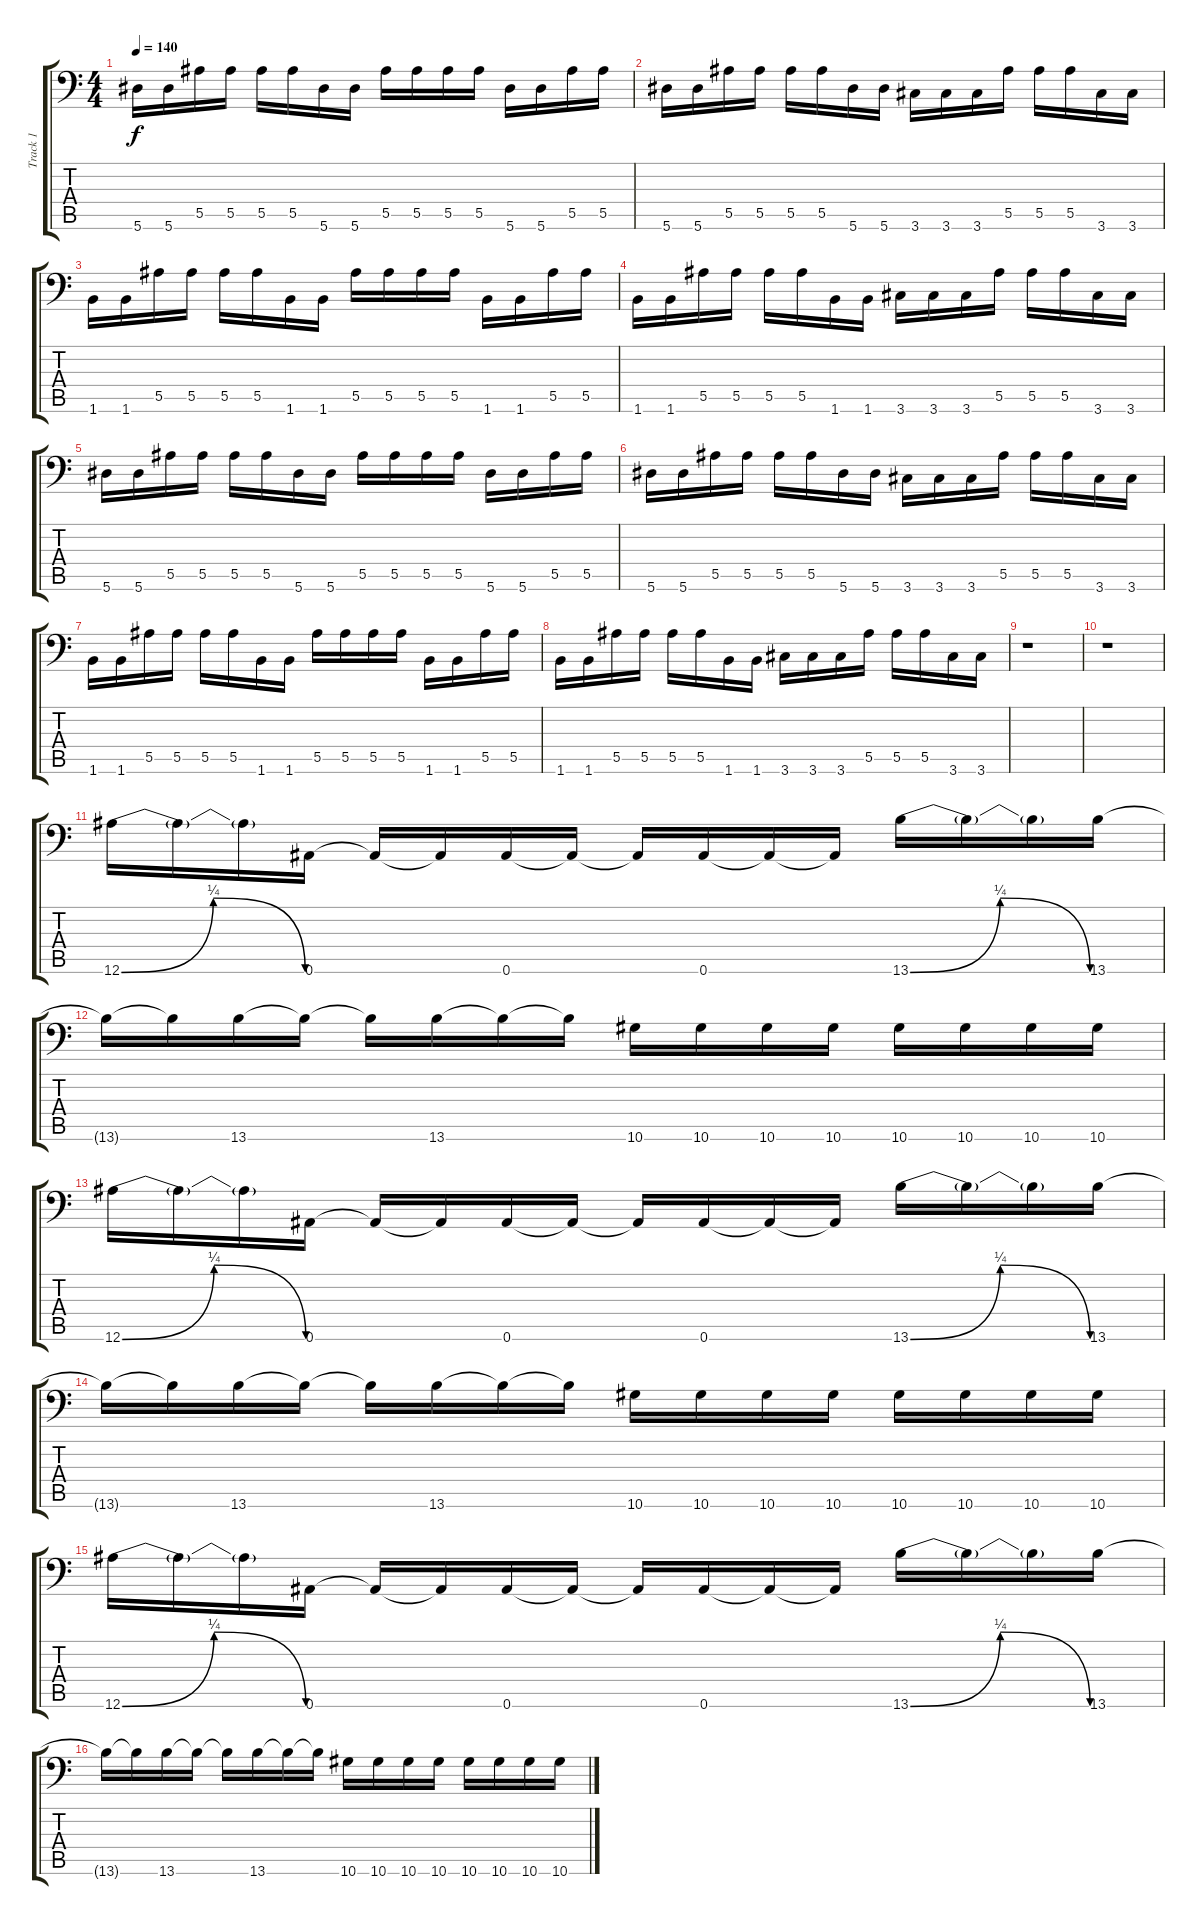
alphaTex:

\track ("Track 1" "Track 1") {instrument distortionguitar}
\staff {score tabs}
\tuning (C4 G3 Eb3 Bb2 F2 Bb1) {hide}
\ts (4 4)
\tempo 140
\clef f4
\ks c
5.6.16{dy f} 5.6.16 5.5.16 5.5.16 5.5.16 5.5.16 5.6.16 5.6.16 5.5.16 5.5.16 5.5.16 5.5.16 5.6.16 5.6.16 5.5.16 5.5.16 |
5.6.16 5.6.16 5.5.16 5.5.16 5.5.16 5.5.16 5.6.16 5.6.16 3.6.16 3.6.16 3.6.16 5.5.16 5.5.16 5.5.16 3.6.16 3.6.16 |
1.6.16 1.6.16 5.5.16 5.5.16 5.5.16 5.5.16 1.6.16 1.6.16 5.5.16 5.5.16 5.5.16 5.5.16 1.6.16 1.6.16 5.5.16 5.5.16 |
1.6.16 1.6.16 5.5.16 5.5.16 5.5.16 5.5.16 1.6.16 1.6.16 3.6.16 3.6.16 3.6.16 5.5.16 5.5.16 5.5.16 3.6.16 3.6.16 |
5.6.16 5.6.16 5.5.16 5.5.16 5.5.16 5.5.16 5.6.16 5.6.16 5.5.16 5.5.16 5.5.16 5.5.16 5.6.16 5.6.16 5.5.16 5.5.16 |
5.6.16 5.6.16 5.5.16 5.5.16 5.5.16 5.5.16 5.6.16 5.6.16 3.6.16 3.6.16 3.6.16 5.5.16 5.5.16 5.5.16 3.6.16 3.6.16 |
1.6.16 1.6.16 5.5.16 5.5.16 5.5.16 5.5.16 1.6.16 1.6.16 5.5.16 5.5.16 5.5.16 5.5.16 1.6.16 1.6.16 5.5.16 5.5.16 |
1.6.16 1.6.16 5.5.16 5.5.16 5.5.16 5.5.16 1.6.16 1.6.16 3.6.16 3.6.16 3.6.16 5.5.16 5.5.16 5.5.16 3.6.16 3.6.16 |
r.1 |
r.1 |
12.6{be (bendrelease 0 0 30 1 30 1 60 0)}.16 12.6{t}.16 12.6{t}.16 0.6.16 0.6{t}.16 0.6{t}.16 0.6.16 0.6{t}.16 0.6{t}.16 0.6.16 0.6{t}.16 0.6{t}.16 13.6{be (bendrelease 0 0 30 1 30 1 60 0)}.16 13.6{t}.16 13.6{t}.16 13.6.16 |
13.6{t}.16 13.6{t}.16 13.6.16 13.6{t}.16 13.6{t}.16 13.6.16 13.6{t}.16 13.6{t}.16 10.6.16 10.6.16 10.6.16 10.6.16 10.6.16 10.6.16 10.6.16 10.6.16 |
12.6{be (bendrelease 0 0 30 1 30 1 60 0)}.16 12.6{t}.16 12.6{t}.16 0.6.16 0.6{t}.16 0.6{t}.16 0.6.16 0.6{t}.16 0.6{t}.16 0.6.16 0.6{t}.16 0.6{t}.16 13.6{be (bendrelease 0 0 30 1 30 1 60 0)}.16 13.6{t}.16 13.6{t}.16 13.6.16 |
13.6{t}.16 13.6{t}.16 13.6.16 13.6{t}.16 13.6{t}.16 13.6.16 13.6{t}.16 13.6{t}.16 10.6.16 10.6.16 10.6.16 10.6.16 10.6.16 10.6.16 10.6.16 10.6.16 |
12.6{be (bendrelease 0 0 30 1 30 1 60 0)}.16 12.6{t}.16 12.6{t}.16 0.6.16 0.6{t}.16 0.6{t}.16 0.6.16 0.6{t}.16 0.6{t}.16 0.6.16 0.6{t}.16 0.6{t}.16 13.6{be (bendrelease 0 0 30 1 30 1 60 0)}.16 13.6{t}.16 13.6{t}.16 13.6.16 |
13.6{t}.16 13.6{t}.16 13.6.16 13.6{t}.16 13.6{t}.16 13.6.16 13.6{t}.16 13.6{t}.16 10.6.16 10.6.16 10.6.16 10.6.16 10.6.16 10.6.16 10.6.16 10.6.16
